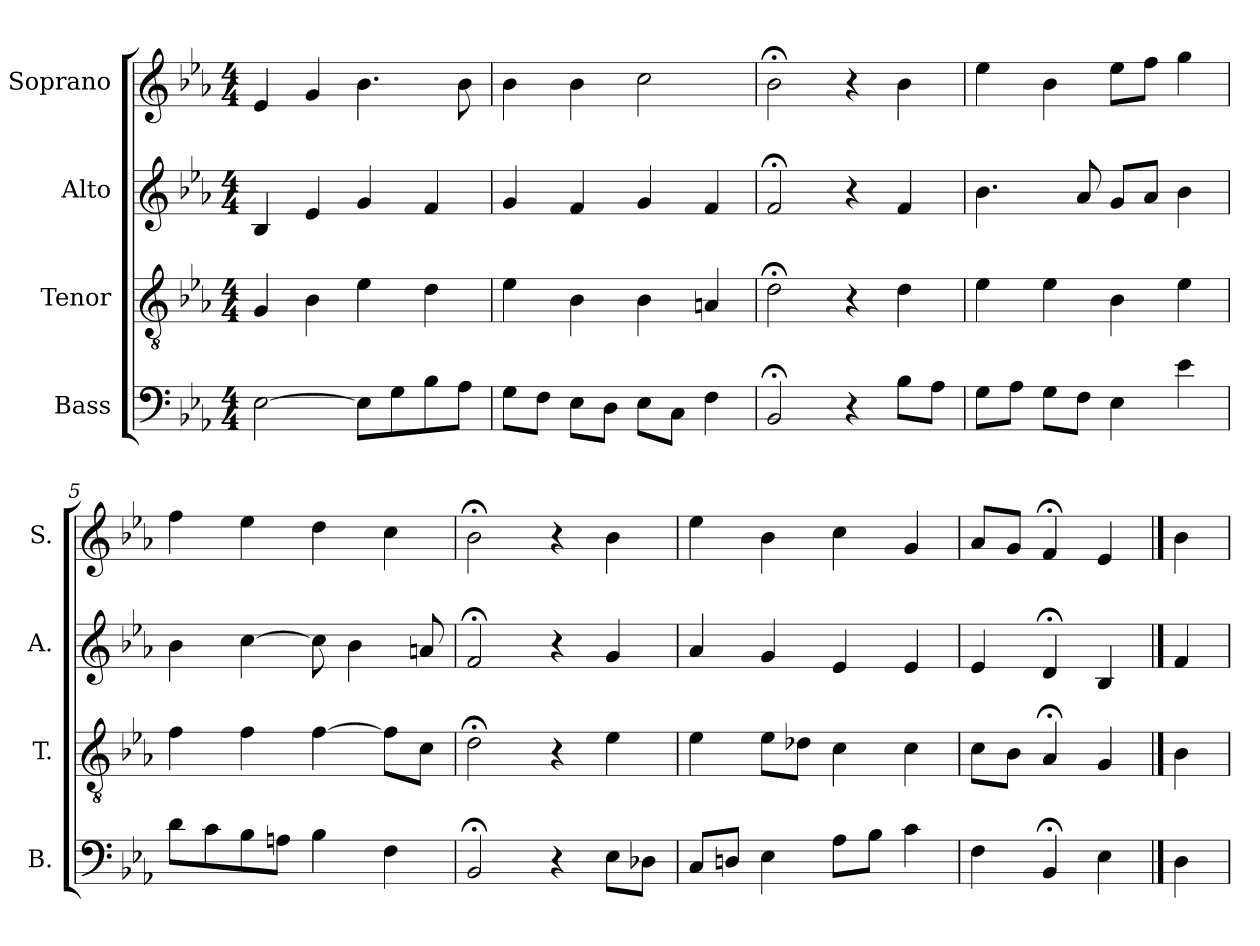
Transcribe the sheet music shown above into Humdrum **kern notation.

**kern	**kern	**kern	**kern
*part4	*part3	*part2	*part1
*staff4	*staff3	*staff2	*staff1
*I"Bass	*I"Tenor	*I"Alto	*I"Soprano
*I'B.	*I'T.	*I'A.	*I'S.
*clefF4	*clefGv2	*clefG2	*clefG2
*	*ITrd7c12	*	*
*k[b-e-a-]	*k[b-e-a-]	*k[b-e-a-]	*k[b-e-a-]
*E-:	*E-:	*E-:	*E-:
*M4/4	*M4/4	*M4/4	*M4/4
=1	=1	=1	=1
[2E-\	4GG/	4B-/	4e-/
.	4BB-\	4e-/	4g/
8E-\L]	4E-\	4g/	4.b-\
8G\	.	.	.
8B-\	4D\	4f/	.
8A-\J	.	.	8b-\
=2	=2	=2	=2
8G\L	4E-\	4g/	4b-\
8F\J	.	.	.
8E-\L	4BB-\	4f/	4b-\
8D\J	.	.	.
8E-\L	4BB-\	4g/	2cc\
8C\J	.	.	.
4F\	4AAn/	4f/	.
=3	=3	=3	=3
2BB-;</	2D;<\	2f;</	2b-;<\
4r	4r	4r	4r
8B-\L	4D\	4f/	4b-\
8A-\J	.	.	.
=4	=4	=4	=4
8G\L	4E-\	4.b-\	4ee-\
8A-\J	.	.	.
8G\L	4E-\	.	4b-\
8F\J	.	8a-/	.
4E-\	4BB-\	8g/L	8ee-\L
.	.	8a-/J	8ff\J
4e-\	4E-\	4b-\	4gg\
!!LO:LB:g=z
=5	=5	=5	=5
8d\L	4F\	4b-\	4ff\
8c\	.	.	.
8B-\	4F\	[4cc\	4ee-\
8An\J	.	.	.
4B-\	[4F\	8cc\]	4dd\
.	.	4b-\	.
4F\	8F\L]	.	4cc\
.	8C\J	8an/	.
=6	=6	=6	=6
2BB-;</	2D;<\	2f;</	2b-;<\
4r	4r	4r	4r
8E-\L	4E-\	4g/	4b-\
8D-X\J	.	.	.
=7	=7	=7	=7
8C/L	4E-\	4a-/	4ee-\
8Dn/J	.	.	.
4E-\	8E-\L	4g/	4b-\
.	8D-X\J	.	.
8A-\L	4C\	4e-/	4cc\
8B-\J	.	.	.
4c\	4C\	4e-/	4g/
=8	=8	=8	=8
4F\	8C\L	4e-/	8a-/L
.	8BB-\J	.	8g/J
4BB-;</	4AA-;</	4d;</	4f;</
4E-\	4GG/	4B-/	4e-/
==9	==9	==9	==9
4D\	4BB-\	4f/	4b-\
=	=	=	=
*-	*-	*-	*-
